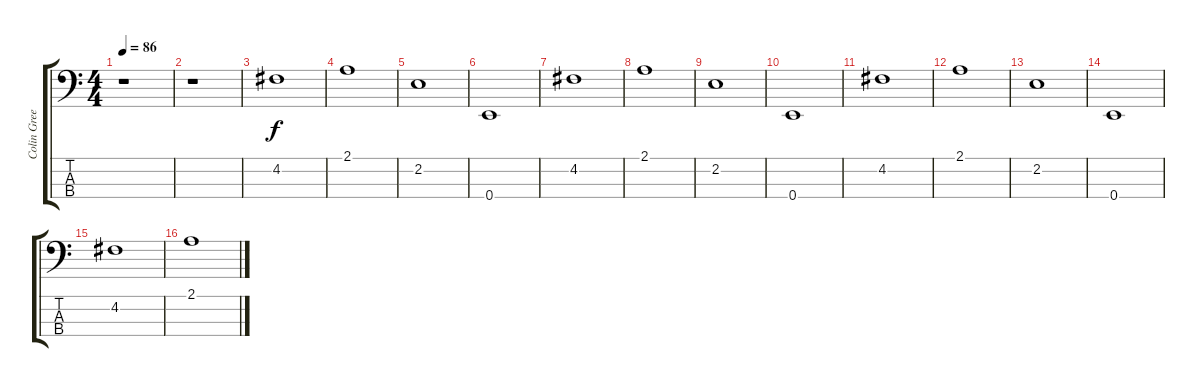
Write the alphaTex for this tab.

\track ("Colin Greenwood" "Colin Gree") {instrument electricbassfinger}
\staff {score tabs}
\tuning (G2 D2 A1 E1) {hide}
\ts (4 4)
\tempo 86
\clef f4
\ks c
r.1{dy f instrument electricbassfinger} |
r.1 |
4.2.1 |
2.1.1 |
2.2.1 |
0.4.1 |
4.2.1 |
2.1.1 |
2.2.1 |
0.4.1 |
4.2.1 |
2.1.1 |
2.2.1 |
0.4.1 |
4.2.1 |
2.1.1
